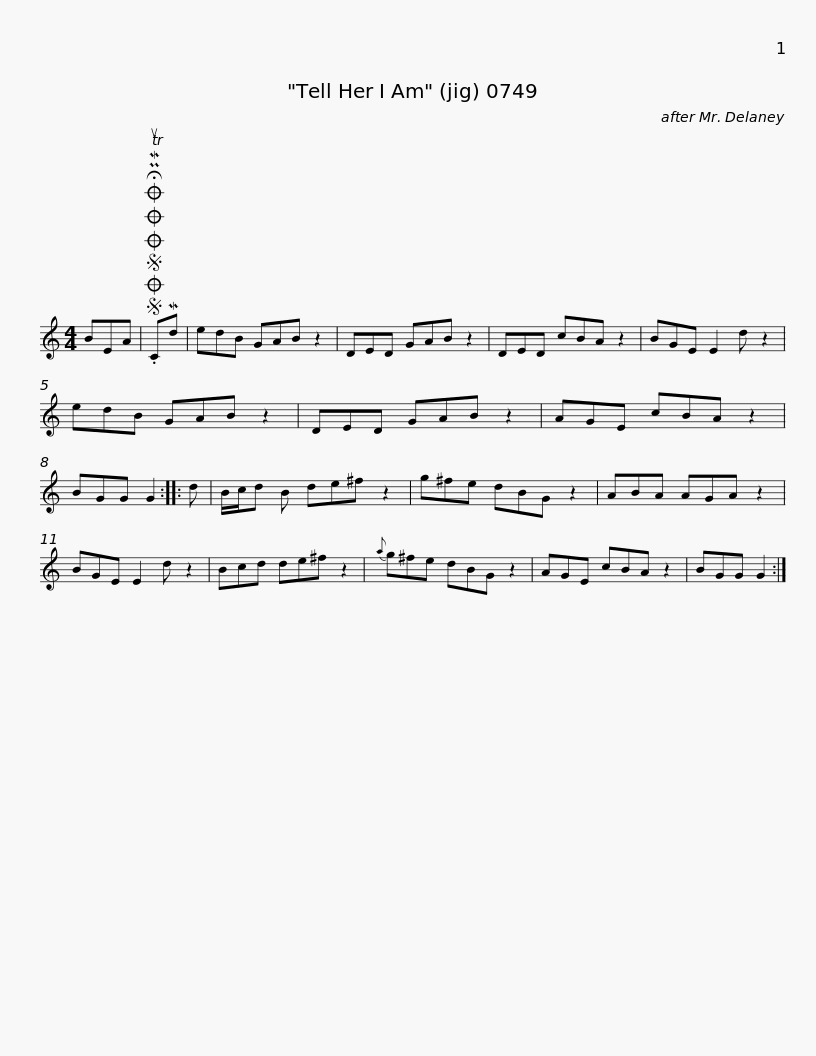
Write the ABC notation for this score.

X:1
L:1/8
M:4/4
I:linebreak $
K:C
V:1 treble
V:1
 BEA |SOSOOO .!fermata!PMTuCMd | edB GAB z2 | DED GAB z2 | DED cBA z2 | %5
 BGE E2 d z2 | edB GAB z2 |$ DED GAB z2 | AGE cBA z2 | BGG G2 :: %10
 d | B/c/d B de^f z2 | g^fe dBG z2 | ABA AGA z2 |$ BGE E2 d z2 | %15
 Bcd de^f z2 |{a} g^fe dBG z2 | AGE cBA z2 | BGG G2 :| %19
